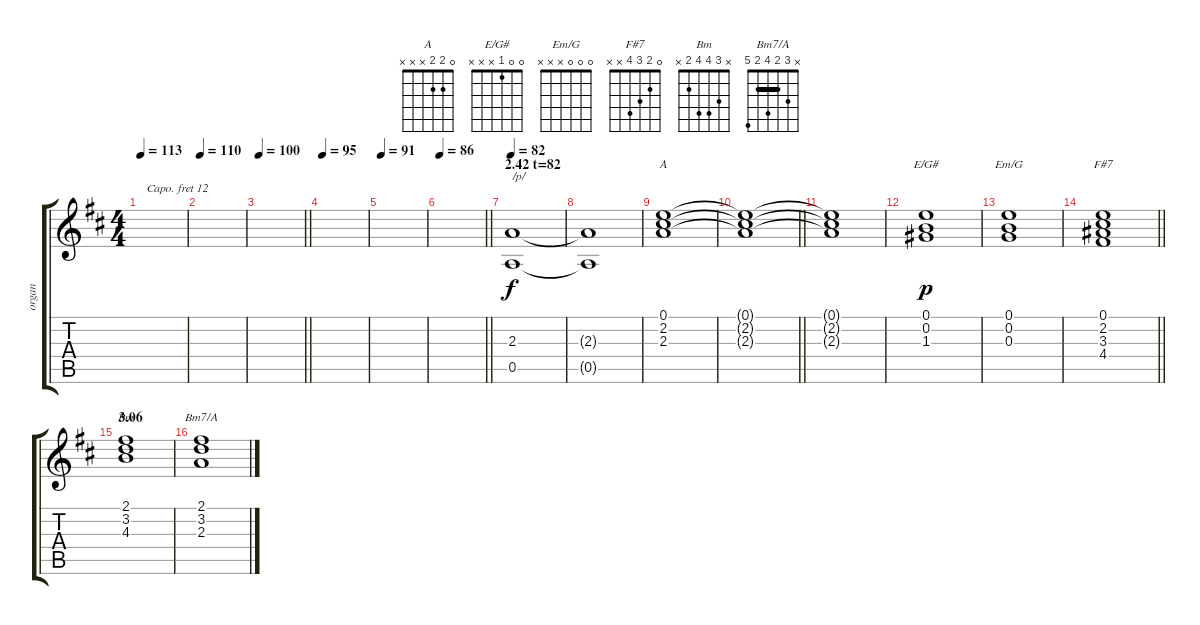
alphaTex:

\track ("organ" "organ") {instrument percussiveorgan}
\staff {score tabs}
\capo 12
\tuning (E4 B3 G3 D3 A2 E2) {hide}
\chord ("A" 0 2 2 x x x)
\chord ("E/G#" 0 0 1 x x x)
\chord ("Em/G" 0 0 0 x x x)
\chord ("F#7" 0 2 3 4 x x)
\chord ("Bm" x 3 4 4 2 x)
\chord ("Bm7/A" x 3 2 4 2 5) {barre 2}
\ts (4 4)
\tempo 113
\clef g2
\ks d
|
\tempo 110
|
\tempo 100
\barLineRight lightlight
|
\tempo 95
|
\tempo 91
|
\tempo 86
\barLineRight lightlight
|
\section ("" "2.42 t=82")
\tempo 82
(2.3 0.5).1{txt "/p/"} |
(2.3{t} 0.5{t}).1 |
(0.1 2.2 2.3).1{ch "A"} |
\barLineRight lightlight
(0.1{t} 2.2{t} 2.3{t}).1{dy f} |
(0.1{t} 2.2{t} 2.3{t}).1 |
(0.1 0.2 1.3).1{ch "E/G#" dy p} |
(0.1 0.2 0.3).1{ch "Em/G"} |
\barLineRight lightlight
(0.1 2.2 3.3 4.4).1{ch "F#7"} |
\section ("" "3.06")
(2.1 3.2 4.3).1{ch "Bm"} |
(2.1 3.2 2.3).1{ch "Bm7/A"}
